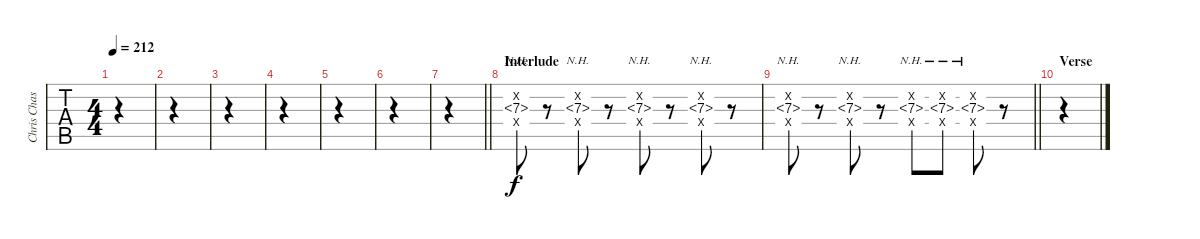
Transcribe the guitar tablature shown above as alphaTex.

\track ("Chris Chasse - Guitar Two" "Chris Chas") {instrument distortionguitar}
\staff {tabs}
\tuning (Eb4 Bb3 Gb3 Db3 Ab2 Eb2) {hide}
\ts (4 4)
\tempo 212
\clef g2
\ks c
|
|
|
|
|
|
\barLineRight lightlight
|
\section ("" "Interlude")
(0.2{x} 7.3{nh} 0.4{x}).8 r.8 (0.2{x} 7.3{nh} 0.4{x}).8 r.8 (0.2{x} 7.3{nh} 0.4{x}).8 r.8 (0.2{x} 7.3{nh} 0.4{x}).8 r.8 |
\barLineRight lightlight
(0.2{x} 7.3{nh} 0.4{x}).8 r.8 (0.2{x} 7.3{nh} 0.4{x}).8 r.8 (0.2{x} 7.3{nh} 0.4{x}).8 (0.2{x} 7.3{nh} 0.4{x}).8 (0.2{x} 7.3{nh} 0.4{x}).8 r.8 |
\section ("" "Verse")
